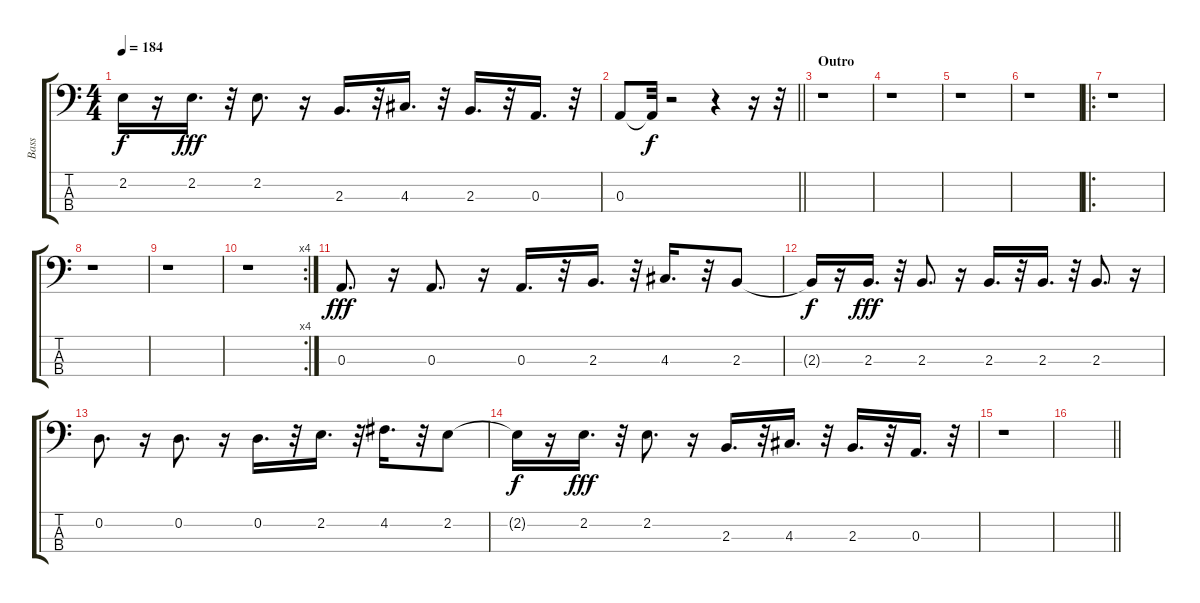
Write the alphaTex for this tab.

\track ("Bass" "Bass") {instrument electricbassfinger}
\staff {score tabs}
\tuning (G2 D2 A1 E1) {hide}
\ts (4 4)
\tempo 184
\clef f4
\ks c
2.2{t}.16{dy f} r.16 2.2.16{d dy fff} r.32 2.2.8{d} r.16 2.3.16{d} r.32 4.3.16{d} r.32 2.3.16{d} r.32 0.3.16{d} r.32 |
\barLineRight lightlight
0.3.8 0.3{t}.32{dy f} r.2 r.4 r.16 r.32 |
\section ("" "Outro")
r.1 |
r.1 |
r.1 |
r.1 |
\ro
r.1 |
r.1 |
r.1 |
\rc 4
r.1 |
0.3.8{d dy fff} r.16 0.3.8{d} r.16 0.3.16{d} r.32 2.3.16{d} r.32 4.3.16{d} r.32 2.3.8 |
2.3{t}.16{dy f} r.16 2.3.16{d dy fff} r.32 2.3.8{d} r.16 2.3.16{d} r.32 2.3.16{d} r.32 2.3.8{d} r.16 |
0.2.8{d} r.16 0.2.8{d} r.16 0.2.16{d} r.32 2.2.16{d} r.32 4.2.16{d} r.32 2.2.8 |
2.2{t}.16{dy f} r.16 2.2.16{d dy fff} r.32 2.2.8{d} r.16 2.3.16{d} r.32 4.3.16{d} r.32 2.3.16{d} r.32 0.3.16{d} r.32 |
r.1 |
\barLineRight lightlight
